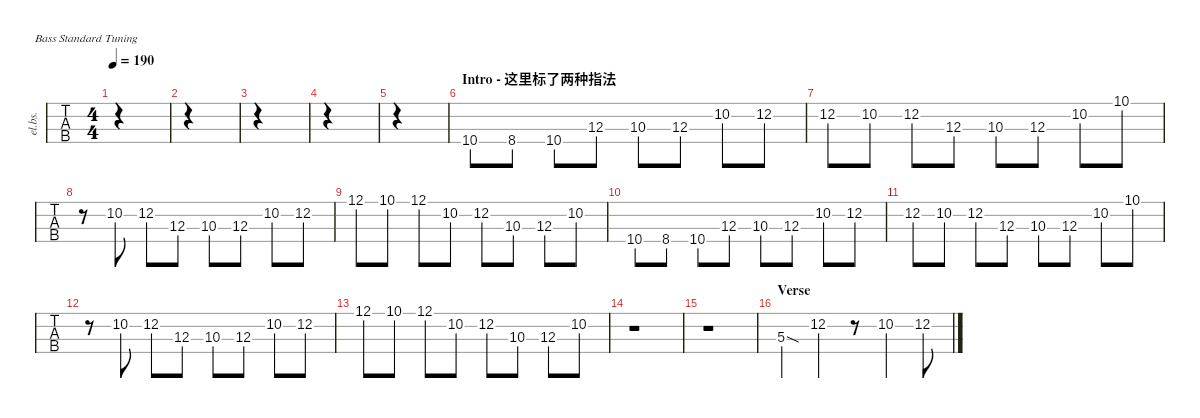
\defaultSystemsLayout 4
\hideDynamics
\bracketExtendMode nobrackets
\track ("山田リョウ" "el.bs.") {solo instrument electricbassfinger}
\staff {tabs}
\tuning (G2 D2 A1 E1)
\ts (4 4)
\tempo 190
\clef f4
\ks c
|
|
|
|
|
\section ("" "Intro - 这里标了两种指法")
10.4.8 8.4.8 10.4.8 12.3.8 10.3.8 12.3.8 10.2.8 12.2.8 |
12.2.8 10.2.8 12.2.8 12.3.8 10.3.8 12.3.8 10.2.8 10.1.8 |
r.8 10.2.8 12.2.8 12.3.8 10.3.8 12.3.8 10.2.8 12.2.8 |
12.1.8 10.1.8 12.1.8 10.2.8 12.2.8 10.3.8 12.3.8 10.2.8 |
10.4.8 8.4.8 10.4.8 12.3.8 10.3.8 12.3.8 10.2.8 12.2.8 |
12.2.8 10.2.8 12.2.8 12.3.8 10.3.8 12.3.8 10.2.8 10.1.8 |
r.8 10.2.8 12.2.8 12.3.8 10.3.8 12.3.8 10.2.8 12.2.8 |
12.1.8 10.1.8 12.1.8 10.2.8 12.2.8 10.3.8 12.3.8 10.2.8 |
r.1 |
r.1 |
\section ("" "Verse")
5.3{sod}.4 12.2.4 r.8 10.2.4 12.2.8
